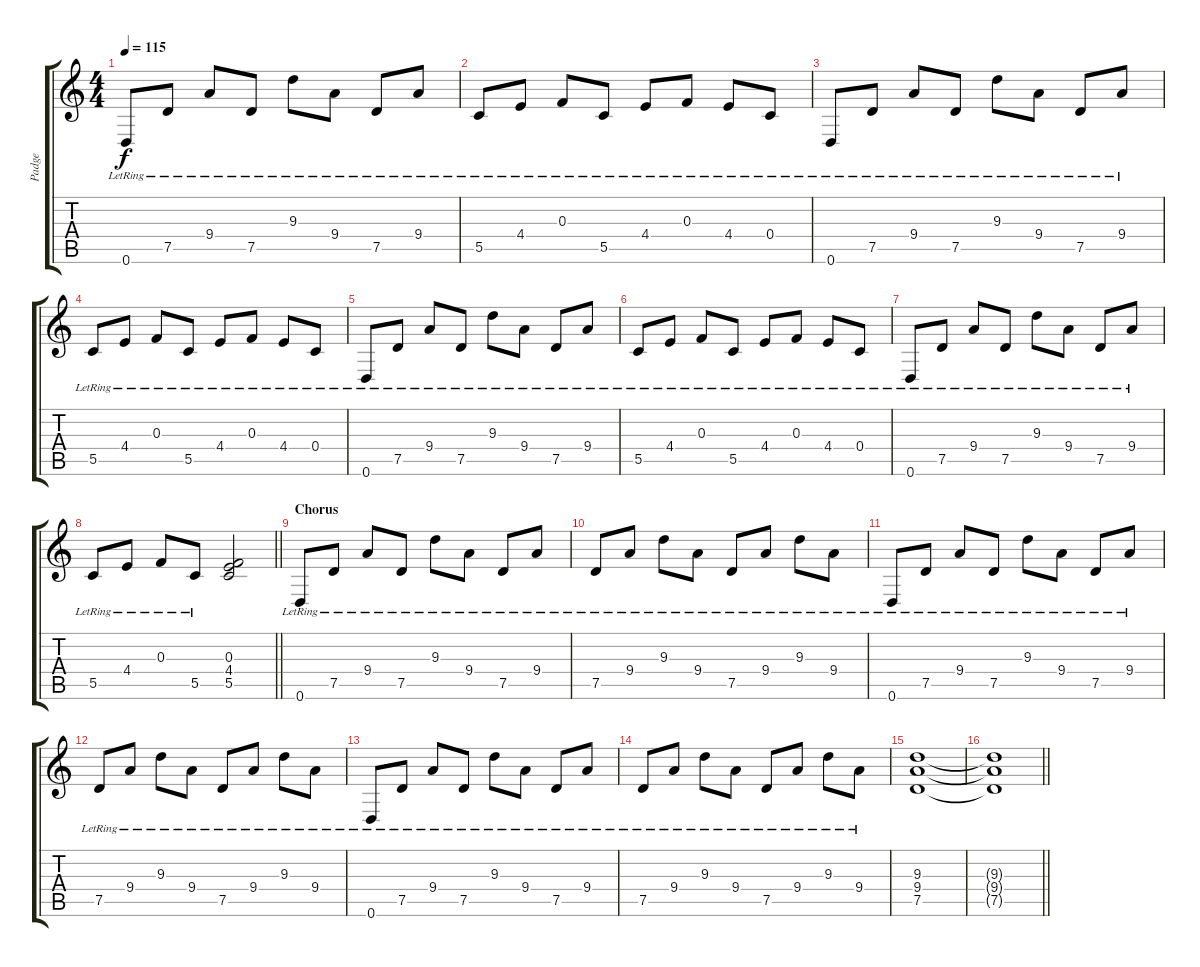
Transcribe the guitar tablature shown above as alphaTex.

\track ("Padge" "Padge") {instrument distortionguitar}
\staff {score tabs}
\tuning (D4 A3 F3 C3 G2 D2) {hide}
\ts (4 4)
\tempo 115
\clef g2
\ks c
0.6{lr}.8{dy f} 7.5{lr}.8 9.4{lr}.8 7.5{lr}.8 9.3{lr}.8 9.4{lr}.8 7.5{lr}.8 9.4{lr}.8 |
5.5{lr}.8 4.4{lr}.8 0.3{lr}.8 5.5{lr}.8 4.4{lr}.8 0.3{lr}.8 4.4{lr}.8 0.4{lr}.8 |
0.6{lr}.8 7.5{lr}.8 9.4{lr}.8 7.5{lr}.8 9.3{lr}.8 9.4{lr}.8 7.5{lr}.8 9.4{lr}.8 |
5.5{lr}.8 4.4{lr}.8 0.3{lr}.8 5.5{lr}.8 4.4{lr}.8 0.3{lr}.8 4.4{lr}.8 0.4{lr}.8 |
0.6{lr}.8 7.5{lr}.8 9.4{lr}.8 7.5{lr}.8 9.3{lr}.8 9.4{lr}.8 7.5{lr}.8 9.4{lr}.8 |
5.5{lr}.8 4.4{lr}.8 0.3{lr}.8 5.5{lr}.8 4.4{lr}.8 0.3{lr}.8 4.4{lr}.8 0.4{lr}.8 |
0.6{lr}.8 7.5{lr}.8 9.4{lr}.8 7.5{lr}.8 9.3{lr}.8 9.4{lr}.8 7.5{lr}.8 9.4{lr}.8 |
\barLineRight lightlight
5.5{lr}.8 4.4{lr}.8 0.3{lr}.8 5.5{lr}.8 (0.3 4.4 5.5).2 |
\section ("" "Chorus")
0.6{lr}.8 7.5{lr}.8 9.4{lr}.8 7.5{lr}.8 9.3{lr}.8 9.4{lr}.8 7.5{lr}.8 9.4{lr}.8 |
7.5{lr}.8 9.4{lr}.8 9.3{lr}.8 9.4{lr}.8 7.5{lr}.8 9.4{lr}.8 9.3{lr}.8 9.4{lr}.8 |
0.6{lr}.8 7.5{lr}.8 9.4{lr}.8 7.5{lr}.8 9.3{lr}.8 9.4{lr}.8 7.5{lr}.8 9.4{lr}.8 |
7.5{lr}.8 9.4{lr}.8 9.3{lr}.8 9.4{lr}.8 7.5{lr}.8 9.4{lr}.8 9.3{lr}.8 9.4{lr}.8 |
0.6{lr}.8 7.5{lr}.8 9.4{lr}.8 7.5{lr}.8 9.3{lr}.8 9.4{lr}.8 7.5{lr}.8 9.4{lr}.8 |
7.5{lr}.8 9.4{lr}.8 9.3{lr}.8 9.4{lr}.8 7.5{lr}.8 9.4{lr}.8 9.3{lr}.8 9.4{lr}.8 |
(9.3 9.4 7.5).1 |
\barLineRight lightlight
(9.3{t} 9.4{t} 7.5{t}).1
